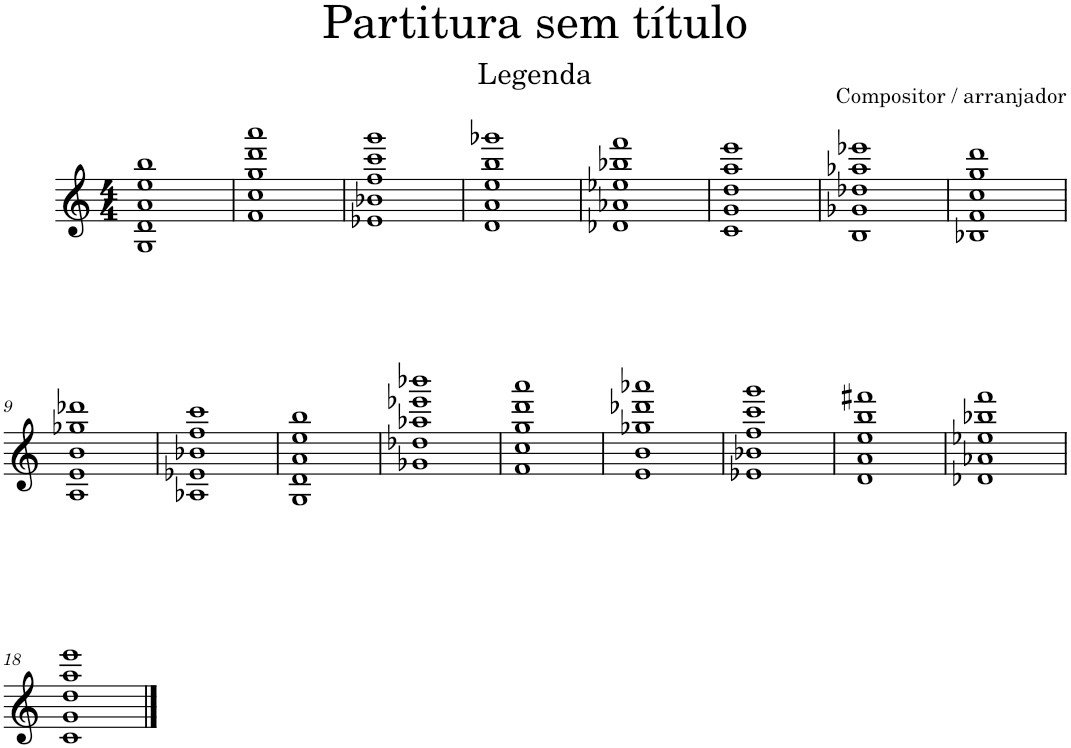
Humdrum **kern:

**kern
*part1
*staff1
*I"Violino
*I'Vno.
*clefG2
*k[]
*M4/4
=1
1G 1d 1a 1ee 1bb
=2
1f 1cc 1gg 1ddd 1aaa
=3
1e-X 1b-X 1ff 1ccc 1ggg
=4
1d 1a 1ee 1bb 1ggg-X
=5
1d-X 1a-X 1ee-X 1bb-X 1fff
=6
1c 1g 1dd 1aa 1eee
=7
1B 1g-X 1dd-X 1aa-X 1eee-X
=8
1B-X 1f 1cc 1gg 1ddd
!!LO:LB:g=z
=9
1A 1e 1b 1gg-X 1ddd-X
=10
1A-X 1e-X 1b-X 1ff 1ccc
=11
1G 1d 1a 1ee 1bb
=12
1g-X 1dd-X 1aa-X 1eee-X 1bbb-X
=13
1f 1cc 1gg 1ddd 1aaa
=14
1e 1b 1gg-X 1ddd-X 1aaa-X
=15
1e-X 1b-X 1ff 1ccc 1ggg
=16
1d 1a 1ee 1bb 1fff#X
=17
1d-X 1a-X 1ee-X 1bb-X 1fff
!!LO:LB:g=z
=18
1c 1g 1dd 1aa 1eee
==
*-
